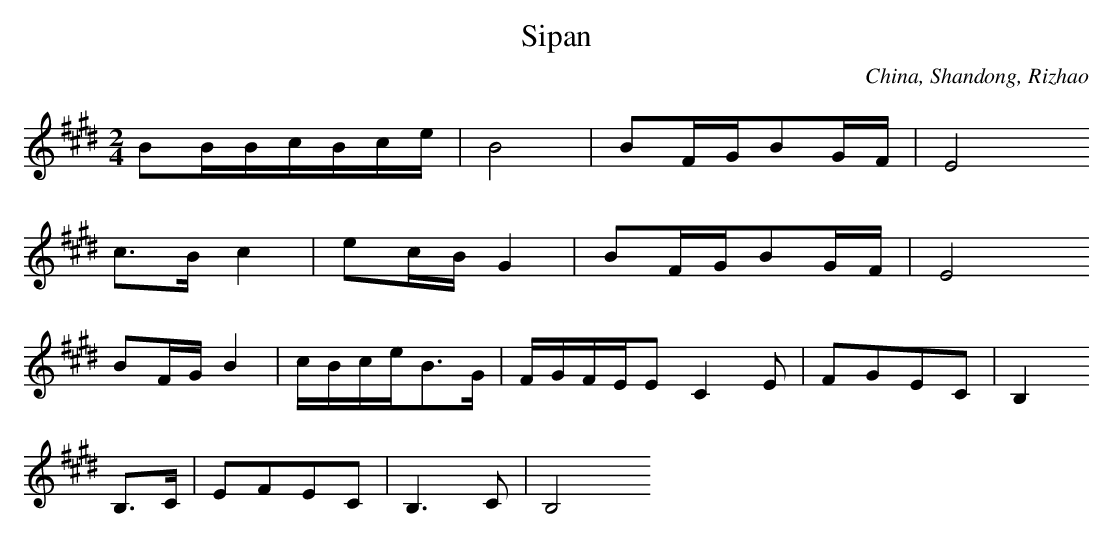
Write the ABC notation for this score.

X:1
T: Sipan
O: China, Shandong, Rizhao
M: 2/4
L: 1/16
K: E
B2BBcBce | B8 | B2FGB2GF | E8
c3Bc4 | e2cBG4 | B2FGB2GF | E8
B2FGB4 | cBceB3G | FGFEE2C4E2 | F2G2E2C2 | B,4
B,3C | E2F2E2C2 | B,6C2 | B,8
